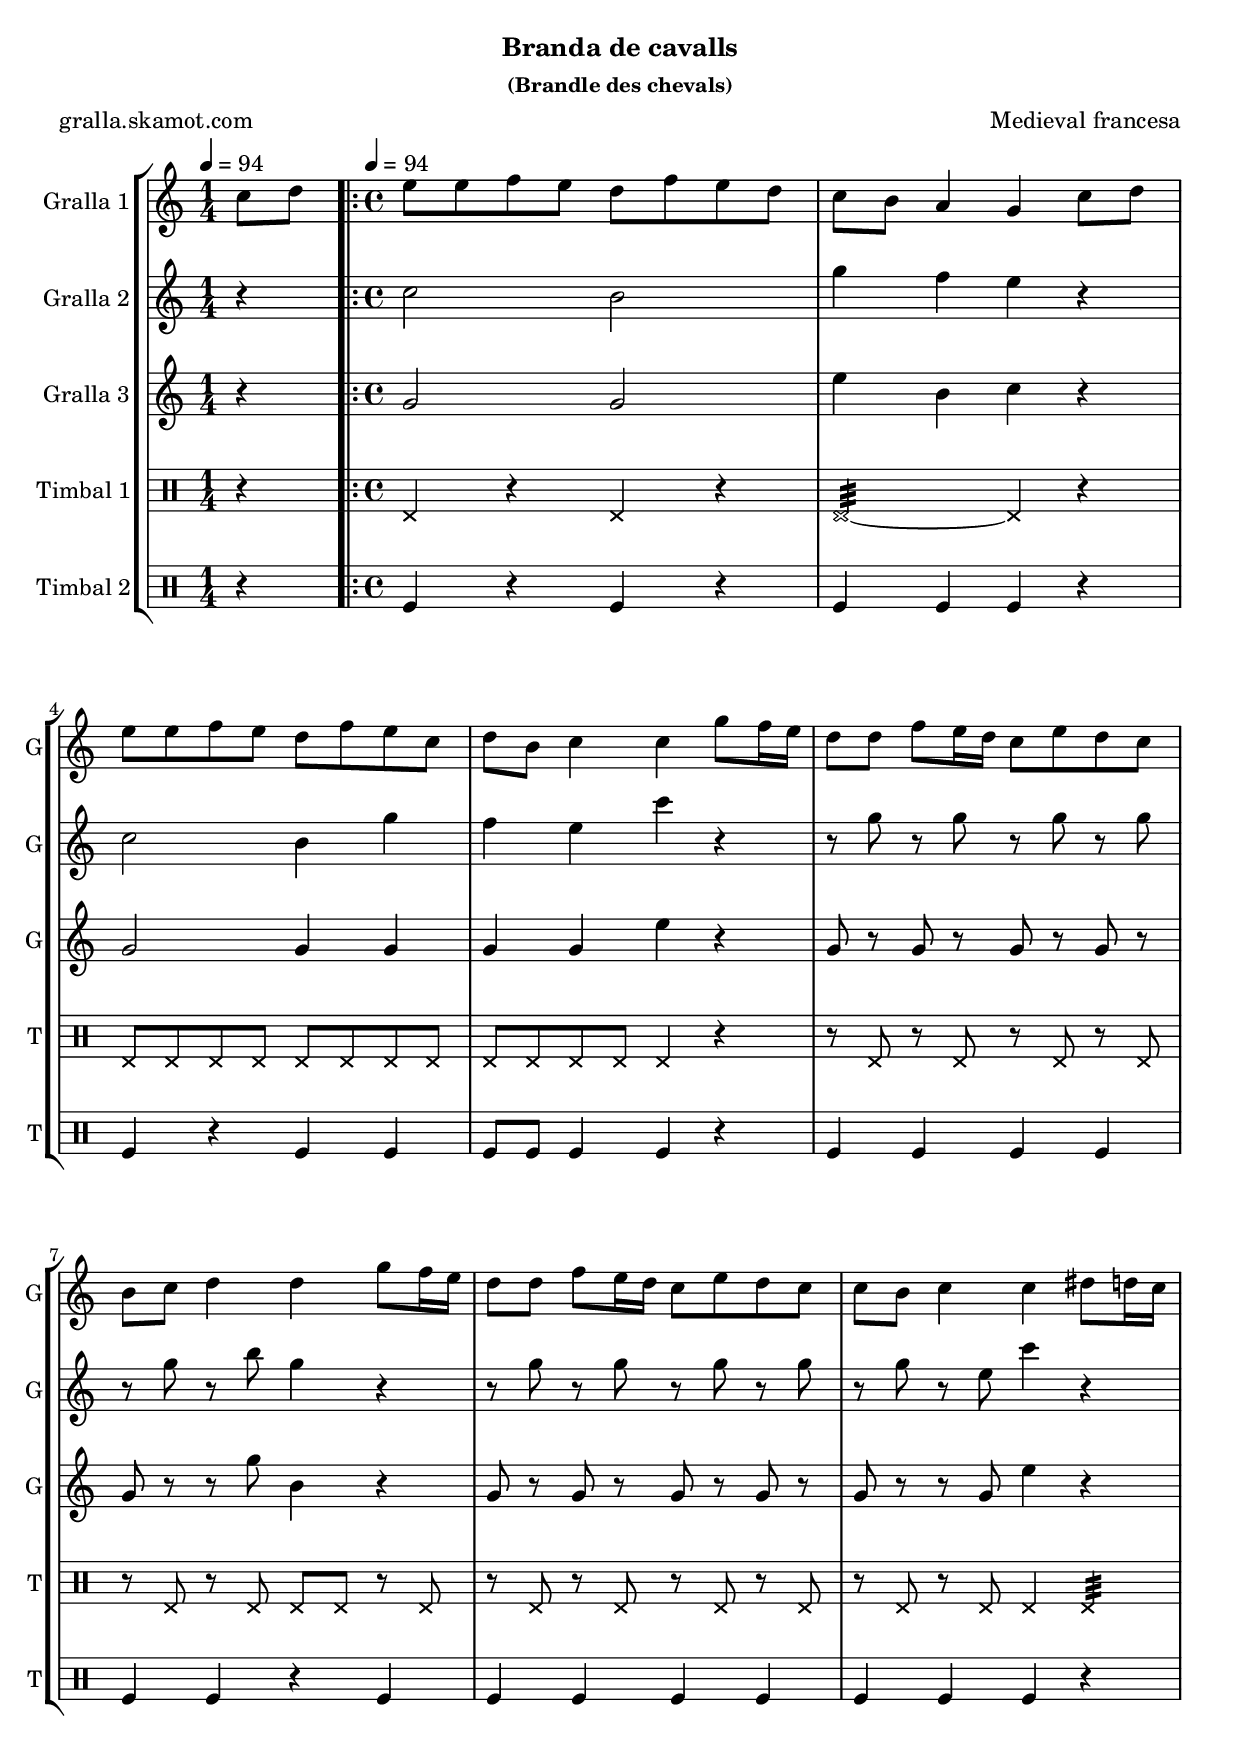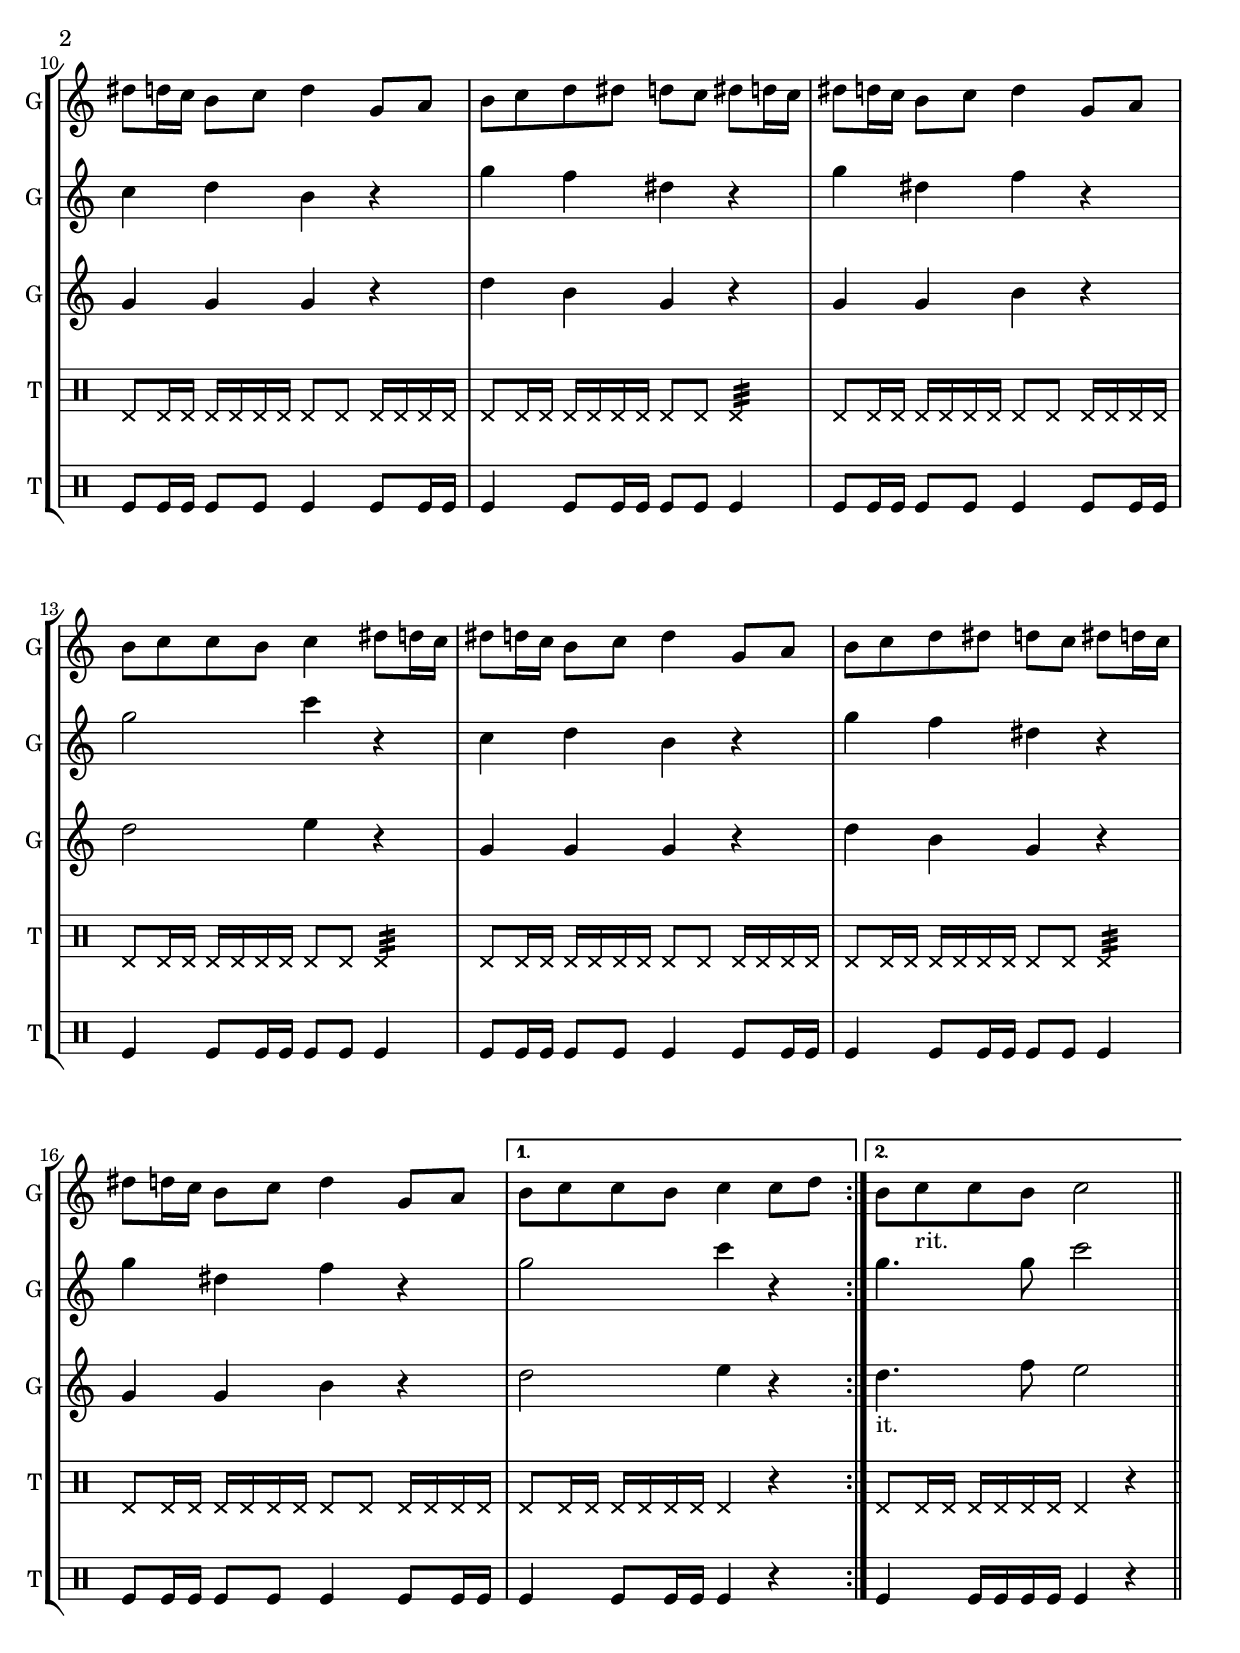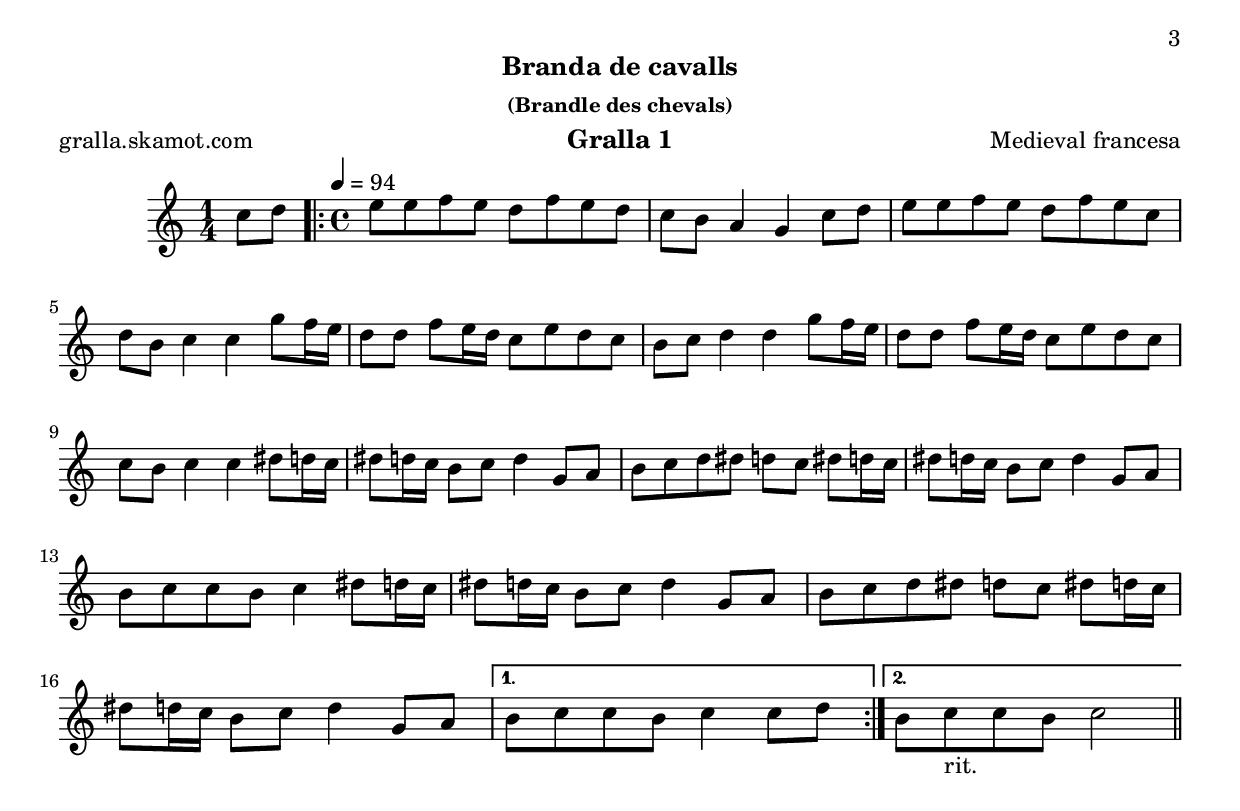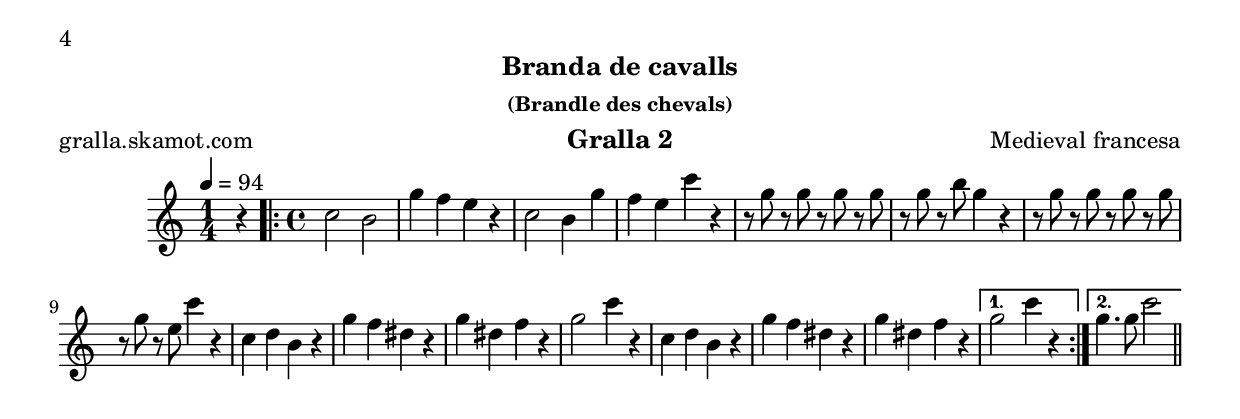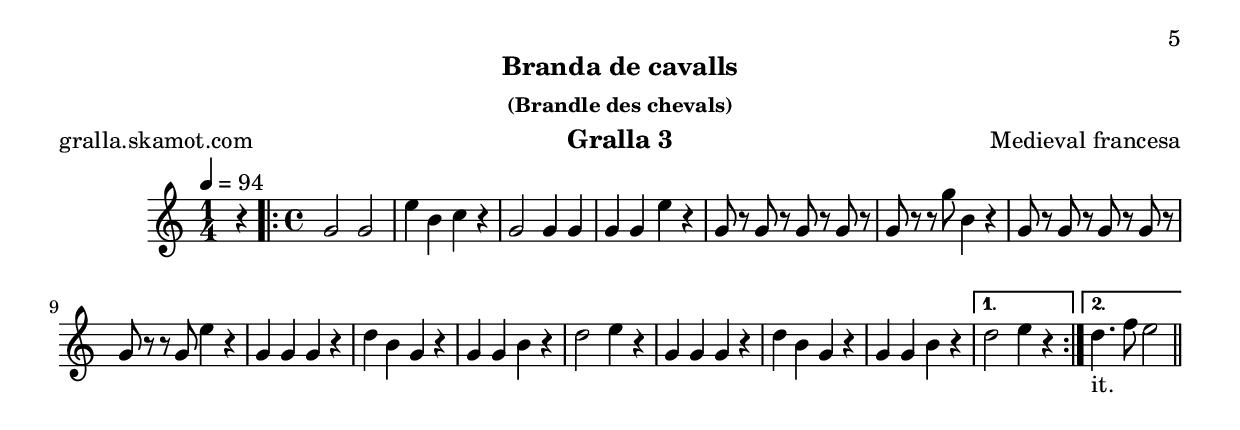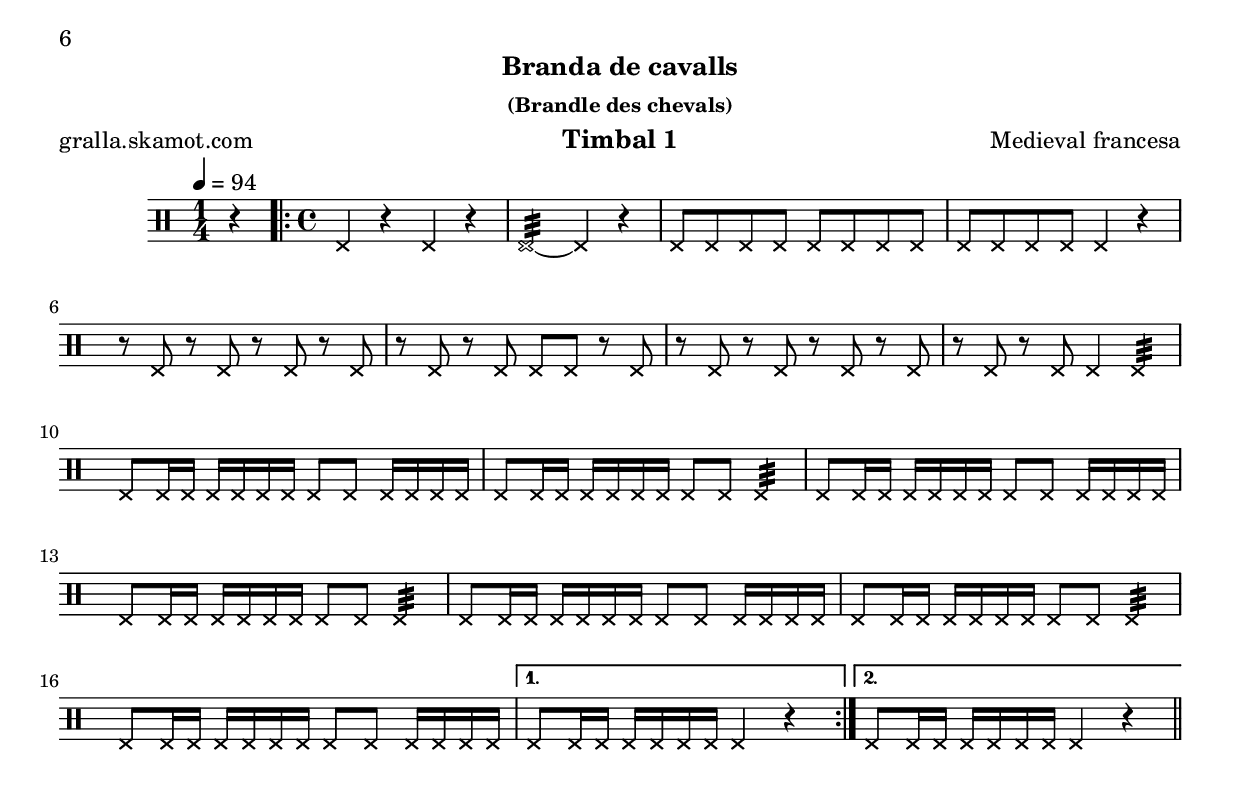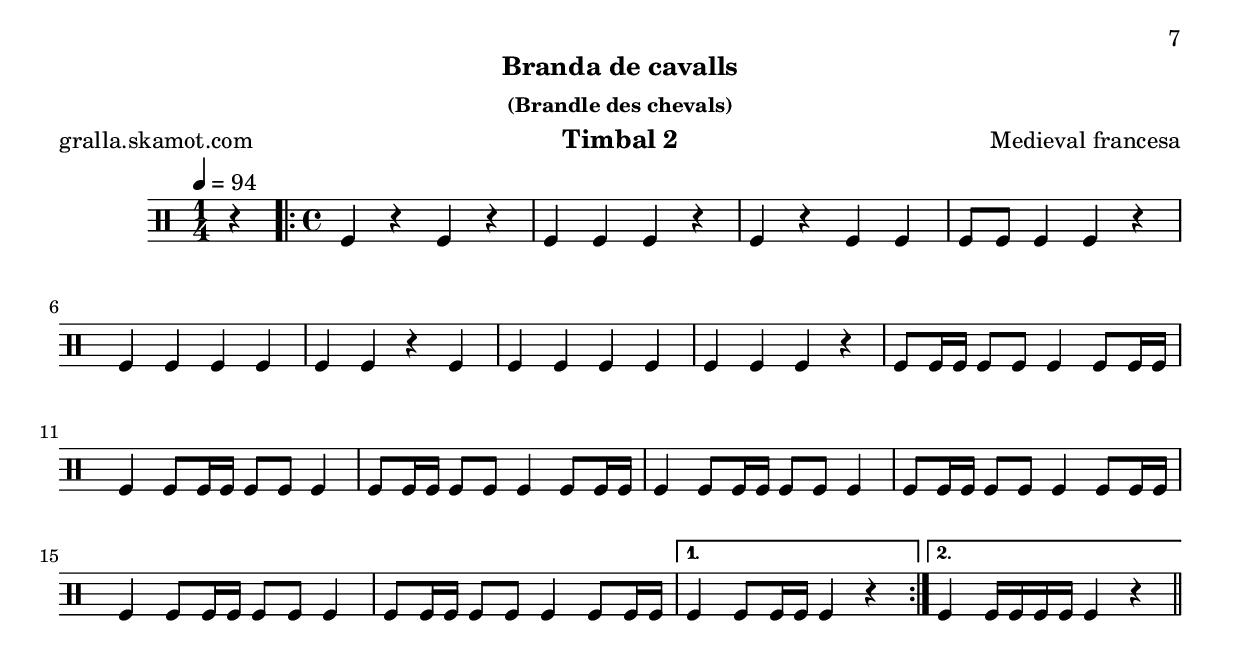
\version "2.16.2"

\header {
  dedication=""
  title=""
  subtitle="Branda de cavalls"
  subsubtitle="(Brandle des chevals)"
  poet="gralla.skamot.com"
  meter=""
  piece=""
  composer="Medieval francesa"
  arranger=""
  opus=""
  instrument=""
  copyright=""
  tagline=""
}

liniaroAa =
\relative c''
{
  \clef treble
  \key c \major
  \time 1/4
  c8 d \tempo 4 = 94  |
  \time 4/4   \repeat volta 2 { e8 e f e d f e d  |
  c8 b a4 g c8 d  |
  e8 e f e d f e c  |
  %05
  d8 b c4 c g'8 f16 e  |
  d8 d f e16 d c8 e d c  |
  b8 c d4 d g8 f16 e  |
  d8 d f e16 d c8 e d c  |
  c8 b c4 c dis8 d16 c  |
  %10
  dis8 d16 c b8 c d4 g,8 a  |
  b8 c d dis d c dis d16 c  |
  dis8 d16 c b8 c d4 g,8 a  |
  b8 c c b c4 dis8 d16 c  |
  dis8 d16 c b8 c d4 g,8 a  |
  %15
  b8 c d dis d c dis d16 c  |
  dis8 d16 c b8 c d4 g,8 a }
  \alternative { { b8 c c b c4 c8 d }
  { b8 c _"rit." c b c2 } } \bar "||"
}

liniaroAb =
\relative c''
{
  \tempo 4 = 94
  \clef treble
  \key c \major
  \time 1/4
  r4  |
  \time 4/4   \repeat volta 2 { c2 b  |
  g'4 f e r  |
  c2 b4 g'  |
  %05
  f4 e c' r  |
  r8 g r g r g r g  |
  r8 g r b g4 r  |
  r8 g r g r g r g  |
  r8 g r e c'4 r  |
  %10
  c,4 d b r  |
  g'4 f dis r  |
  g4 dis f r  |
  g2 c4 r  |
  c,4 d b r  |
  %15
  g'4 f dis r  |
  g4 dis f r }
  \alternative { { g2 c4 r }
  { g4. g8 c2 } } \bar "||"
}

liniaroAc =
\relative g'
{
  \tempo 4 = 94
  \clef treble
  \key c \major
  \time 1/4
  r4  |
  \time 4/4   \repeat volta 2 { g2 g  |
  e'4 b c r  |
  g2 g4 g  |
  %05
  g4 g e' r  |
  g,8 r g r g r g r  |
  g8 r r g' b,4 r  |
  g8 r g r g r g r  |
  g8 r r g e'4 r  |
  %10
  g,4 g g r  |
  d'4 b g r  |
  g4 g b r  |
  d2 e4 r  |
  g,4 g g r  |
  %15
  d'4 b g r  |
  g4 g b r }
  \alternative { { d2 e4 r }
  { d4. _"it." f8 e2 } } \bar "||"
}

liniaroAd =
\drummode
{
  \tempo 4 = 94
  \time 1/4
  r4  |
  \time 4/4   \repeat volta 2 { hhp4 r hhp r  |
  hhp2:32 ~ hhp4 r  |
  hhp8 hhp hhp hhp hhp hhp hhp hhp  |
  %05
  hhp8 hhp hhp hhp hhp4 r  |
  r8 hhp r hhp r hhp r hhp  |
  r8 hhp r hhp hhp hhp r hhp  |
  r8 hhp r hhp r hhp r hhp  |
  r8 hhp r hhp hhp4 hhp:32  |
  %10
  hhp8 hhp16 hhp hhp hhp hhp hhp hhp8 hhp hhp16 hhp hhp hhp  |
  hhp8 hhp16 hhp hhp hhp hhp hhp hhp8 hhp hhp4:32  |
  hhp8 hhp16 hhp hhp hhp hhp hhp hhp8 hhp hhp16 hhp hhp hhp  |
  hhp8 hhp16 hhp hhp hhp hhp hhp hhp8 hhp hhp4:32  |
  hhp8 hhp16 hhp hhp hhp hhp hhp hhp8 hhp hhp16 hhp hhp hhp  |
  %15
  hhp8 hhp16 hhp hhp hhp hhp hhp hhp8 hhp hhp4:32  |
  hhp8 hhp16 hhp hhp hhp hhp hhp hhp8 hhp hhp16 hhp hhp hhp }
  \alternative { { hhp8 hhp16 hhp hhp hhp hhp hhp hhp4 r }
  { hhp8 hhp16 hhp hhp hhp hhp hhp hhp4 r } } \bar "||"
}

liniaroAe =
\drummode
{
  \tempo 4 = 94
  \time 1/4
  r4  |
  \time 4/4   \repeat volta 2 { tomfl4 r tomfl r  |
  tomfl4 tomfl tomfl r  |
  tomfl4 r tomfl tomfl  |
  %05
  tomfl8 tomfl tomfl4 tomfl r  |
  tomfl4 tomfl tomfl tomfl  |
  tomfl4 tomfl r tomfl  |
  tomfl4 tomfl tomfl tomfl  |
  tomfl4 tomfl tomfl r  |
  %10
  tomfl8 tomfl16 tomfl tomfl8 tomfl tomfl4 tomfl8 tomfl16 tomfl  |
  tomfl4 tomfl8 tomfl16 tomfl tomfl8 tomfl tomfl4  |
  tomfl8 tomfl16 tomfl tomfl8 tomfl tomfl4 tomfl8 tomfl16 tomfl  |
  tomfl4 tomfl8 tomfl16 tomfl tomfl8 tomfl tomfl4  |
  tomfl8 tomfl16 tomfl tomfl8 tomfl tomfl4 tomfl8 tomfl16 tomfl  |
  %15
  tomfl4 tomfl8 tomfl16 tomfl tomfl8 tomfl tomfl4  |
  tomfl8 tomfl16 tomfl tomfl8 tomfl tomfl4 tomfl8 tomfl16 tomfl }
  \alternative { { tomfl4 tomfl8 tomfl16 tomfl tomfl4 r }
  { tomfl4 tomfl16 tomfl tomfl tomfl tomfl4 r } } \bar "||"
}

\bookpart {
  \score {
    \new StaffGroup {
      \override Score.RehearsalMark.self-alignment-X = #LEFT
      <<
        \new Staff \with {instrumentName = #"Gralla 1" shortInstrumentName = #"G"} \liniaroAa
        \new Staff \with {instrumentName = #"Gralla 2" shortInstrumentName = #"G"} \liniaroAb
        \new Staff \with {instrumentName = #"Gralla 3" shortInstrumentName = #"G"} \liniaroAc
        \new DrumStaff \with {instrumentName = #"Timbal 1" shortInstrumentName = #"T"} \liniaroAd
        \new DrumStaff \with {instrumentName = #"Timbal 2" shortInstrumentName = #"T"} \liniaroAe
      >>
    }
    \layout {}
  }
  \score { \unfoldRepeats
    \new StaffGroup {
      \override Score.RehearsalMark.self-alignment-X = #LEFT
      <<
        \new Staff \with {instrumentName = #"Gralla 1" shortInstrumentName = #"G"} \liniaroAa
        \new Staff \with {instrumentName = #"Gralla 2" shortInstrumentName = #"G"} \liniaroAb
        \new Staff \with {instrumentName = #"Gralla 3" shortInstrumentName = #"G"} \liniaroAc
        \new DrumStaff \with {instrumentName = #"Timbal 1" shortInstrumentName = #"T"} \liniaroAd
        \new DrumStaff \with {instrumentName = #"Timbal 2" shortInstrumentName = #"T"} \liniaroAe
      >>
    }
    \midi {
      \set Staff.midiInstrument = "oboe"
      \set DrumStaff.midiInstrument = "drums"
    }
  }
}

\bookpart {
  \header {instrument="Gralla 1"}
  \score {
    \new StaffGroup {
      \override Score.RehearsalMark.self-alignment-X = #LEFT
      <<
        \new Staff \liniaroAa
      >>
    }
    \layout {}
  }
  \score { \unfoldRepeats
    \new StaffGroup {
      \override Score.RehearsalMark.self-alignment-X = #LEFT
      <<
        \new Staff \liniaroAa
      >>
    }
    \midi {
      \set Staff.midiInstrument = "oboe"
      \set DrumStaff.midiInstrument = "drums"
    }
  }
}

\bookpart {
  \header {instrument="Gralla 2"}
  \score {
    \new StaffGroup {
      \override Score.RehearsalMark.self-alignment-X = #LEFT
      <<
        \new Staff \liniaroAb
      >>
    }
    \layout {}
  }
  \score { \unfoldRepeats
    \new StaffGroup {
      \override Score.RehearsalMark.self-alignment-X = #LEFT
      <<
        \new Staff \liniaroAb
      >>
    }
    \midi {
      \set Staff.midiInstrument = "oboe"
      \set DrumStaff.midiInstrument = "drums"
    }
  }
}

\bookpart {
  \header {instrument="Gralla 3"}
  \score {
    \new StaffGroup {
      \override Score.RehearsalMark.self-alignment-X = #LEFT
      <<
        \new Staff \liniaroAc
      >>
    }
    \layout {}
  }
  \score { \unfoldRepeats
    \new StaffGroup {
      \override Score.RehearsalMark.self-alignment-X = #LEFT
      <<
        \new Staff \liniaroAc
      >>
    }
    \midi {
      \set Staff.midiInstrument = "oboe"
      \set DrumStaff.midiInstrument = "drums"
    }
  }
}

\bookpart {
  \header {instrument="Timbal 1"}
  \score {
    \new StaffGroup {
      \override Score.RehearsalMark.self-alignment-X = #LEFT
      <<
        \new DrumStaff \liniaroAd
      >>
    }
    \layout {}
  }
  \score { \unfoldRepeats
    \new StaffGroup {
      \override Score.RehearsalMark.self-alignment-X = #LEFT
      <<
        \new DrumStaff \liniaroAd
      >>
    }
    \midi {
      \set Staff.midiInstrument = "oboe"
      \set DrumStaff.midiInstrument = "drums"
    }
  }
}

\bookpart {
  \header {instrument="Timbal 2"}
  \score {
    \new StaffGroup {
      \override Score.RehearsalMark.self-alignment-X = #LEFT
      <<
        \new DrumStaff \liniaroAe
      >>
    }
    \layout {}
  }
  \score { \unfoldRepeats
    \new StaffGroup {
      \override Score.RehearsalMark.self-alignment-X = #LEFT
      <<
        \new DrumStaff \liniaroAe
      >>
    }
    \midi {
      \set Staff.midiInstrument = "oboe"
      \set DrumStaff.midiInstrument = "drums"
    }
  }
}

